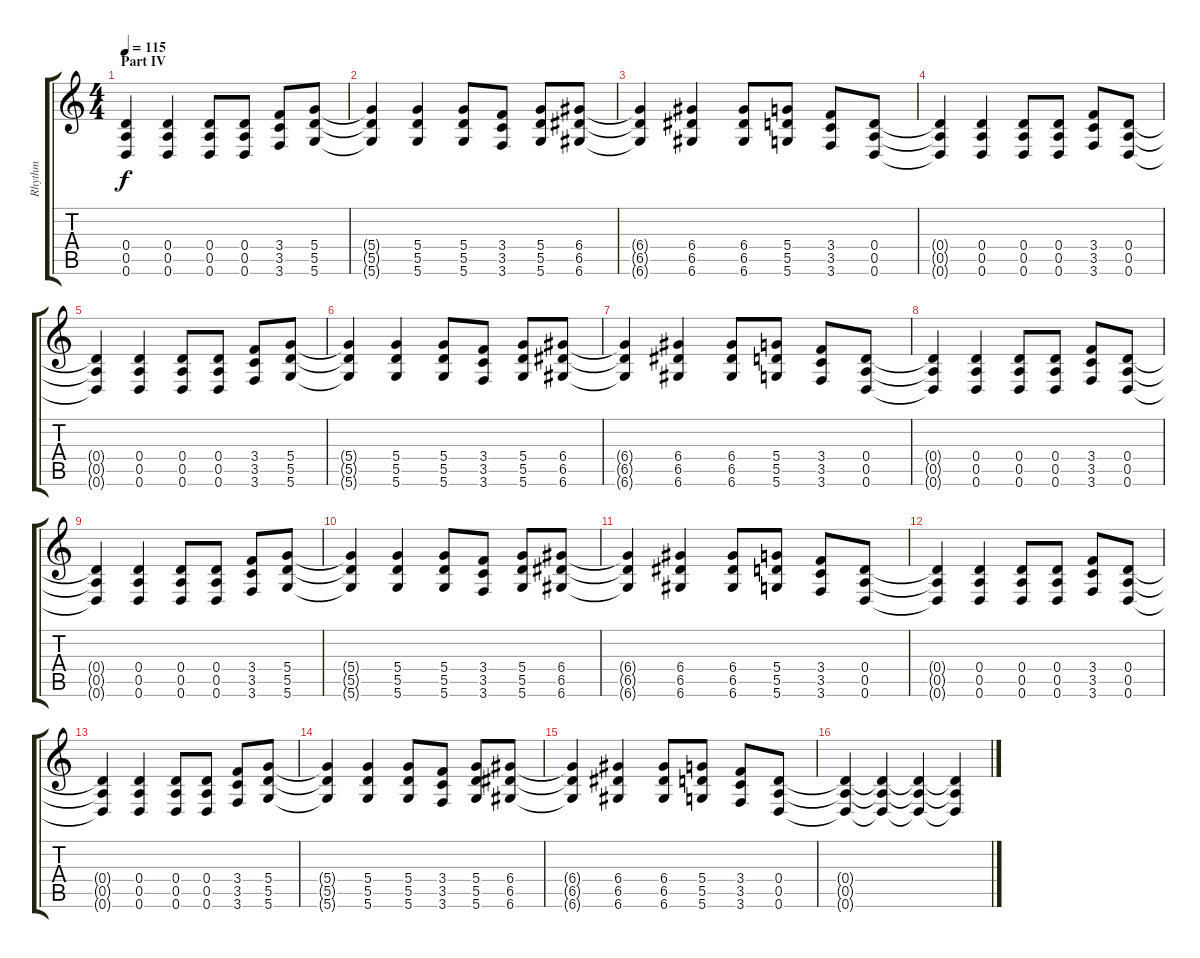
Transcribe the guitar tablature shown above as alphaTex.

\track ("Rhythm" "Rhythm") {instrument distortionguitar}
\staff {score tabs}
\tuning (E4 B3 G3 D3 A2 D2) {hide}
\ts (4 4)
\section ("" "Part IV")
\tempo 115
\clef g2
\ks c
(0.4{t} 0.5{t} 0.6{t}).4{dy f} (0.4 0.5 0.6).4 (0.4 0.5 0.6).8 (0.4 0.5 0.6).8 (3.4 3.5 3.6).8 (5.4 5.5 5.6).8 |
(5.4{t} 5.5{t} 5.6{t}).4 (5.4 5.5 5.6).4 (5.4 5.5 5.6).8 (3.4 3.5 3.6).8 (5.4 5.5 5.6).8 (6.4 6.5 6.6).8 |
(6.4{t} 6.5{t} 6.6{t}).4 (6.4 6.5 6.6).4 (6.4 6.5 6.6).8 (5.4 5.5 5.6).8 (3.4 3.5 3.6).8 (0.4 0.5 0.6).8 |
(0.4{t} 0.5{t} 0.6{t}).4 (0.4 0.5 0.6).4 (0.4 0.5 0.6).8 (0.4 0.5 0.6).8 (3.4 3.5 3.6).8 (0.4 0.5 0.6).8 |
(0.4{t} 0.5{t} 0.6{t}).4 (0.4 0.5 0.6).4 (0.4 0.5 0.6).8 (0.4 0.5 0.6).8 (3.4 3.5 3.6).8 (5.4 5.5 5.6).8 |
(5.4{t} 5.5{t} 5.6{t}).4 (5.4 5.5 5.6).4 (5.4 5.5 5.6).8 (3.4 3.5 3.6).8 (5.4 5.5 5.6).8 (6.4 6.5 6.6).8 |
(6.4{t} 6.5{t} 6.6{t}).4 (6.4 6.5 6.6).4 (6.4 6.5 6.6).8 (5.4 5.5 5.6).8 (3.4 3.5 3.6).8 (0.4 0.5 0.6).8 |
(0.4{t} 0.5{t} 0.6{t}).4 (0.4 0.5 0.6).4 (0.4 0.5 0.6).8 (0.4 0.5 0.6).8 (3.4 3.5 3.6).8 (0.4 0.5 0.6).8 |
(0.4{t} 0.5{t} 0.6{t}).4 (0.4 0.5 0.6).4 (0.4 0.5 0.6).8 (0.4 0.5 0.6).8 (3.4 3.5 3.6).8 (5.4 5.5 5.6).8 |
(5.4{t} 5.5{t} 5.6{t}).4 (5.4 5.5 5.6).4 (5.4 5.5 5.6).8 (3.4 3.5 3.6).8 (5.4 5.5 5.6).8 (6.4 6.5 6.6).8 |
(6.4{t} 6.5{t} 6.6{t}).4 (6.4 6.5 6.6).4 (6.4 6.5 6.6).8 (5.4 5.5 5.6).8 (3.4 3.5 3.6).8 (0.4 0.5 0.6).8 |
(0.4{t} 0.5{t} 0.6{t}).4 (0.4 0.5 0.6).4 (0.4 0.5 0.6).8 (0.4 0.5 0.6).8 (3.4 3.5 3.6).8 (0.4 0.5 0.6).8 |
(0.4{t} 0.5{t} 0.6{t}).4 (0.4 0.5 0.6).4 (0.4 0.5 0.6).8 (0.4 0.5 0.6).8 (3.4 3.5 3.6).8 (5.4 5.5 5.6).8 |
(5.4{t} 5.5{t} 5.6{t}).4 (5.4 5.5 5.6).4 (5.4 5.5 5.6).8 (3.4 3.5 3.6).8 (5.4 5.5 5.6).8 (6.4 6.5 6.6).8 |
(6.4{t} 6.5{t} 6.6{t}).4 (6.4 6.5 6.6).4 (6.4 6.5 6.6).8 (5.4 5.5 5.6).8 (3.4 3.5 3.6).8 (0.4 0.5 0.6).8 |
(0.4{t} 0.5{t} 0.6{t}).4 (0.4{t} 0.5{t} 0.6{t}).4 (0.4{t} 0.5{t} 0.6{t}).4 (0.4{t} 0.5{t} 0.6{t}).4
